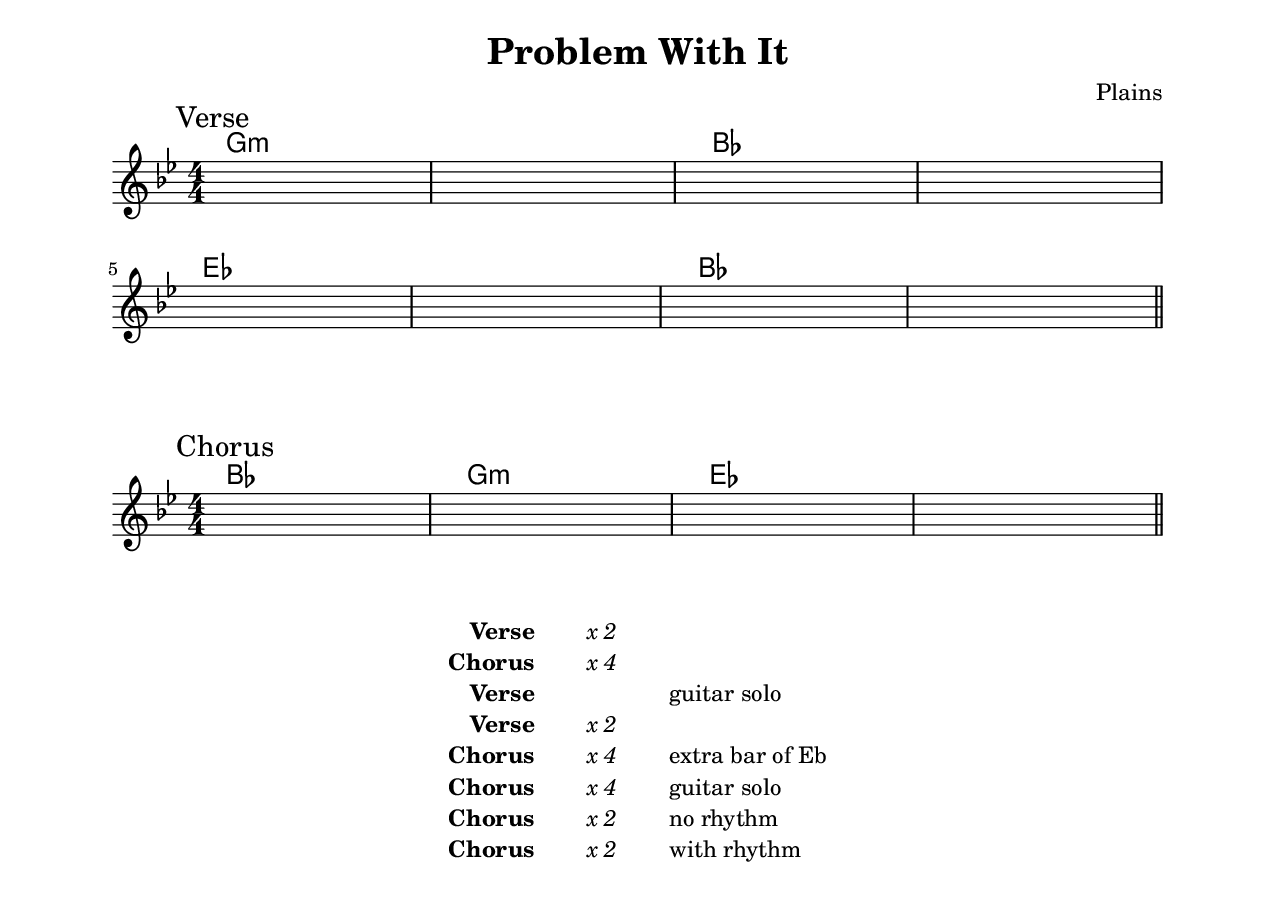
\version "2.23.80"

\include "settings.ily"
\include "style.ily"
changes_verse = \chords {
  \mark "Verse"
  g1:m |
  s |
  bf |
  s |
  ef |
  s |
  bf |
  s |
}

changes_chorus = \chords {
  \mark "Chorus"
  bf1 |
  g:m |
  ef |
  s |
}

key_and_time = {
  \key bf \major
  \time 4/4
}

structure_verse = {
  \key_and_time
  \mark \markup \box "Verse"
  s1 * 8 |
  \bar "||"
}

structure_chorus = {
  \key_and_time
  \mark \markup \box "Chorus"
  s1 * 4 |
  \bar "||"
}


\header {
  title = "Problem With It"
  composer = "Plains"
}

\paper {
  score-system-spacing.basic-distance = #20
}

\layout {
  indent = #0
  ragged-last = ##f
  \context {
    \Score
    \consists #(set-bars-per-line '(4))
  }
}

\score {
  <<
    \numericTimeSignature
    \changes_verse
    \structure_verse
  >>
}

\score {
  <<
    \numericTimeSignature
    \changes_chorus
    \structure_chorus
  >>
}

\markup \fill-line {
  \column
  \override #'(padding . 5)
  \table #'(1 -1 -1)
  {
    \bold Verse \italic "x 2" ""
    \bold Chorus \italic "x 4" ""
    \bold Verse \italic "" "guitar solo"
    \bold Verse \italic "x 2" ""
    \bold Chorus \italic "x 4" "extra bar of Eb"
    \bold Chorus \italic "x 4" "guitar solo"
    \bold Chorus \italic "x 2" "no rhythm"
    \bold Chorus \italic "x 2" "with rhythm"
  }
}
